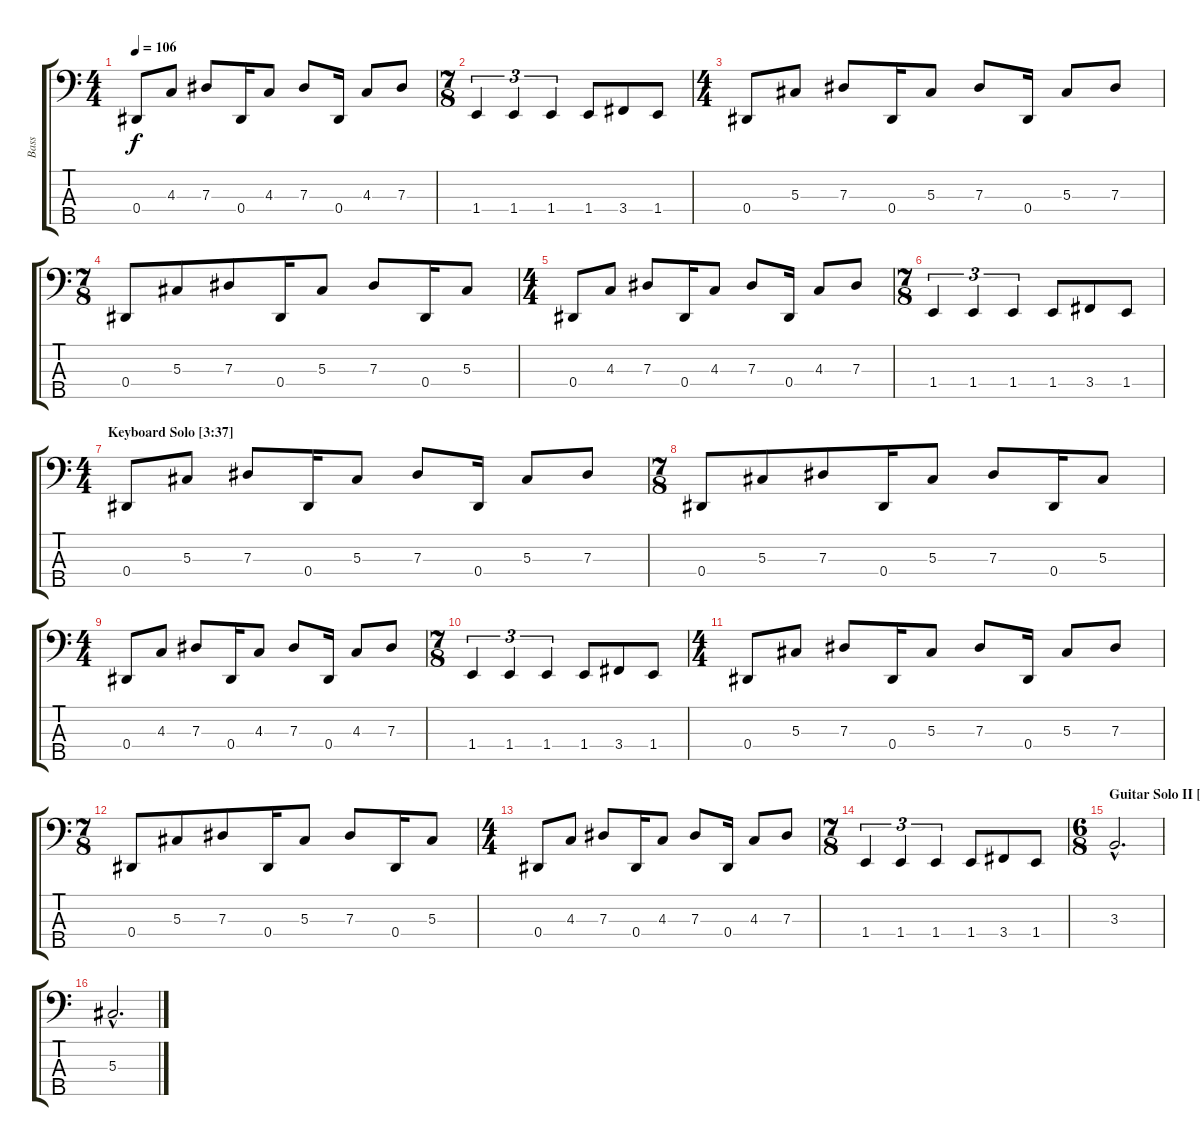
\track ("Bass" "Bass") {instrument electricbassfinger}
\staff {score tabs}
\tuning (Gb2 Db2 Ab1 Eb1 Bb0) {hide}
\ts (4 4)
\tempo 106
\clef f4
\ks c
0.4.8{dy f} 4.3.8 7.3.8 0.4.16 4.3.8 7.3.8 0.4.16 4.3.8 7.3.8 |
\ts (7 8)
1.4.4{tu (3 2)} 1.4.4{tu (3 2)} 1.4.4{tu (3 2)} 1.4.8 3.4.8 1.4.8 |
\ts (4 4)
0.4.8 5.3.8 7.3.8 0.4.16 5.3.8 7.3.8 0.4.16 5.3.8 7.3.8 |
\ts (7 8)
0.4.8 5.3.8 7.3.8 0.4.16 5.3.8 7.3.8 0.4.16 5.3.8 |
\ts (4 4)
0.4.8 4.3.8 7.3.8 0.4.16 4.3.8 7.3.8 0.4.16 4.3.8 7.3.8 |
\ts (7 8)
1.4.4{tu (3 2)} 1.4.4{tu (3 2)} 1.4.4{tu (3 2)} 1.4.8 3.4.8 1.4.8 |
\ts (4 4)
\section ("" "Keyboard Solo [3:37]")
0.4.8 5.3.8 7.3.8 0.4.16 5.3.8 7.3.8 0.4.16 5.3.8 7.3.8 |
\ts (7 8)
0.4.8 5.3.8 7.3.8 0.4.16 5.3.8 7.3.8 0.4.16 5.3.8 |
\ts (4 4)
0.4.8 4.3.8 7.3.8 0.4.16 4.3.8 7.3.8 0.4.16 4.3.8 7.3.8 |
\ts (7 8)
1.4.4{tu (3 2)} 1.4.4{tu (3 2)} 1.4.4{tu (3 2)} 1.4.8 3.4.8 1.4.8 |
\ts (4 4)
0.4.8 5.3.8 7.3.8 0.4.16 5.3.8 7.3.8 0.4.16 5.3.8 7.3.8 |
\ts (7 8)
0.4.8 5.3.8 7.3.8 0.4.16 5.3.8 7.3.8 0.4.16 5.3.8 |
\ts (4 4)
0.4.8 4.3.8 7.3.8 0.4.16 4.3.8 7.3.8 0.4.16 4.3.8 7.3.8 |
\ts (7 8)
1.4.4{tu (3 2)} 1.4.4{tu (3 2)} 1.4.4{tu (3 2)} 1.4.8 3.4.8 1.4.8 |
\ts (6 8)
\section ("" "Guitar Solo II [03:54]")
3.3{hac}.2{d} |
5.3{hac}.2{d}
